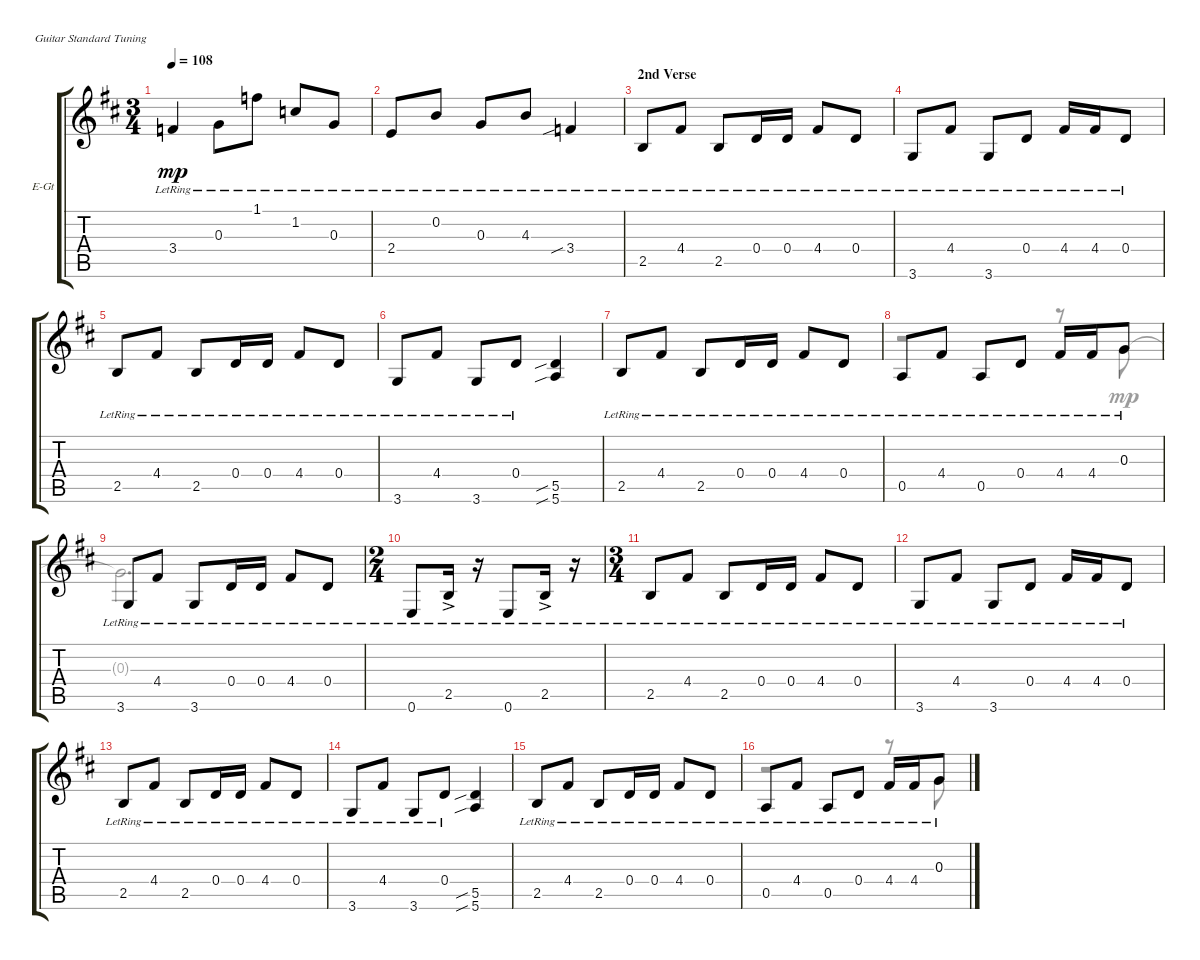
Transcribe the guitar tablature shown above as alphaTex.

\bracketExtendMode groupsimilarinstruments
\firstSystemTrackNameOrientation horizontal
\otherSystemsTrackNameOrientation horizontal
\track ("Gtr 3" "E-Gt") {instrument electricguitarclean}
\staff {score tabs}
\tuning (E4 B3 G3 D3 A2 E2)
\voice
\ts (3 4)
\tempo 108
\clef g2
\scale
0.936948
\ks d
3.4{lr}.4{dy mp} 0.3{lr}.8 1.1{lr}.8 1.2{lr}.8 0.3{lr}.8 |
\scale
1.06305 2.4{lr}.8 0.2{lr}.8 0.3{lr}.8 4.3{lr}.8 3.4{sib lr}.4 |
\section ("" "2nd Verse")
\scale
0.936948 2.5{lr}.8 4.4{lr}.8 2.5{lr}.8 0.4{lr}.16 0.4{lr}.16 4.4{lr}.8 0.4{lr}.8 |
\scale
1.06305 3.6{lr}.8 4.4{lr}.8 3.6{lr}.8 0.4{lr}.8 4.4{lr}.16 4.4{lr}.16 0.4{lr}.8 |
\scale
0.936948 2.5{lr}.8 4.4{lr}.8 2.5{lr}.8 0.4{lr}.16 0.4{lr}.16 4.4{lr}.8 0.4{lr}.8 |
\scale
1.06305 3.6{lr}.8 4.4{lr}.8 3.6{lr}.8 0.4{lr}.8 (5.5{sib} 5.6{sib}).4 |
\scale
0.936948 2.5{lr}.8 4.4{lr}.8 2.5{lr}.8 0.4{lr}.16 0.4{lr}.16 4.4{lr}.8 0.4{lr}.8 |
\scale
1.06305 0.5{lr}.8 4.4{lr}.8 0.5{lr}.8 0.4{lr}.8 4.4{lr}.16 4.4{lr}.16 0.3{lr}.8 |
\scale
0.936948 3.6{lr}.8 4.4{lr}.8 3.6{lr}.8 0.4{lr}.16 0.4{lr}.16 4.4{lr}.8 0.4{lr}.8 |
\ts (2 4)
\beaming (8 2 2 2)
\scale
1.09332 0.6{lr}.8 2.5{ac lr}.16 r.16 0.6{lr}.8 2.5{ac lr}.16 r.16 |
\ts (3 4)
\beaming (8 2 2 2)
\scale
0.906684 2.5{lr}.8 4.4{lr}.8 2.5{lr}.8 0.4{lr}.16 0.4{lr}.16 4.4{lr}.8 0.4{lr}.8 |
\scale
1.06305 3.6{lr}.8 4.4{lr}.8 3.6{lr}.8 0.4{lr}.8 4.4{lr}.16 4.4{lr}.16 0.4{lr}.8 |
\scale
0.936948 2.5{lr}.8 4.4{lr}.8 2.5{lr}.8 0.4{lr}.16 0.4{lr}.16 4.4{lr}.8 0.4{lr}.8 |
\scale
1.06305 3.6{lr}.8 4.4{lr}.8 3.6{lr}.8 0.4{lr}.8 (5.5{sib} 5.6{sib}).4 |
\scale
0.936948 2.5{lr}.8 4.4{lr}.8 2.5{lr}.8 0.4{lr}.16 0.4{lr}.16 4.4{lr}.8 0.4{lr}.8 |
\scale
1.06305 0.5{lr}.8 4.4{lr}.8 0.5{lr}.8 0.4{lr}.8 4.4{lr}.16 4.4{lr}.16 0.3{lr}.8
\voice
\clef g2
\ottava regular
\simile none
\scale
0.936948
\ks d
|
\scale
1.06305 |
\scale
0.936948 |
\scale
1.06305 |
\scale
0.936948 |
\scale
1.06305 |
\scale
0.936948 |
\scale
1.06305 r.2 r.8 0.3.8 |
\scale
0.936948 0.3{t}.2{d} |
\scale
1.09332 |
\scale
0.906684 |
\scale
1.06305 |
\scale
0.936948 |
\scale
1.06305 |
\scale
0.936948 |
\scale
1.06305 r.2 r.8 0.3.8
